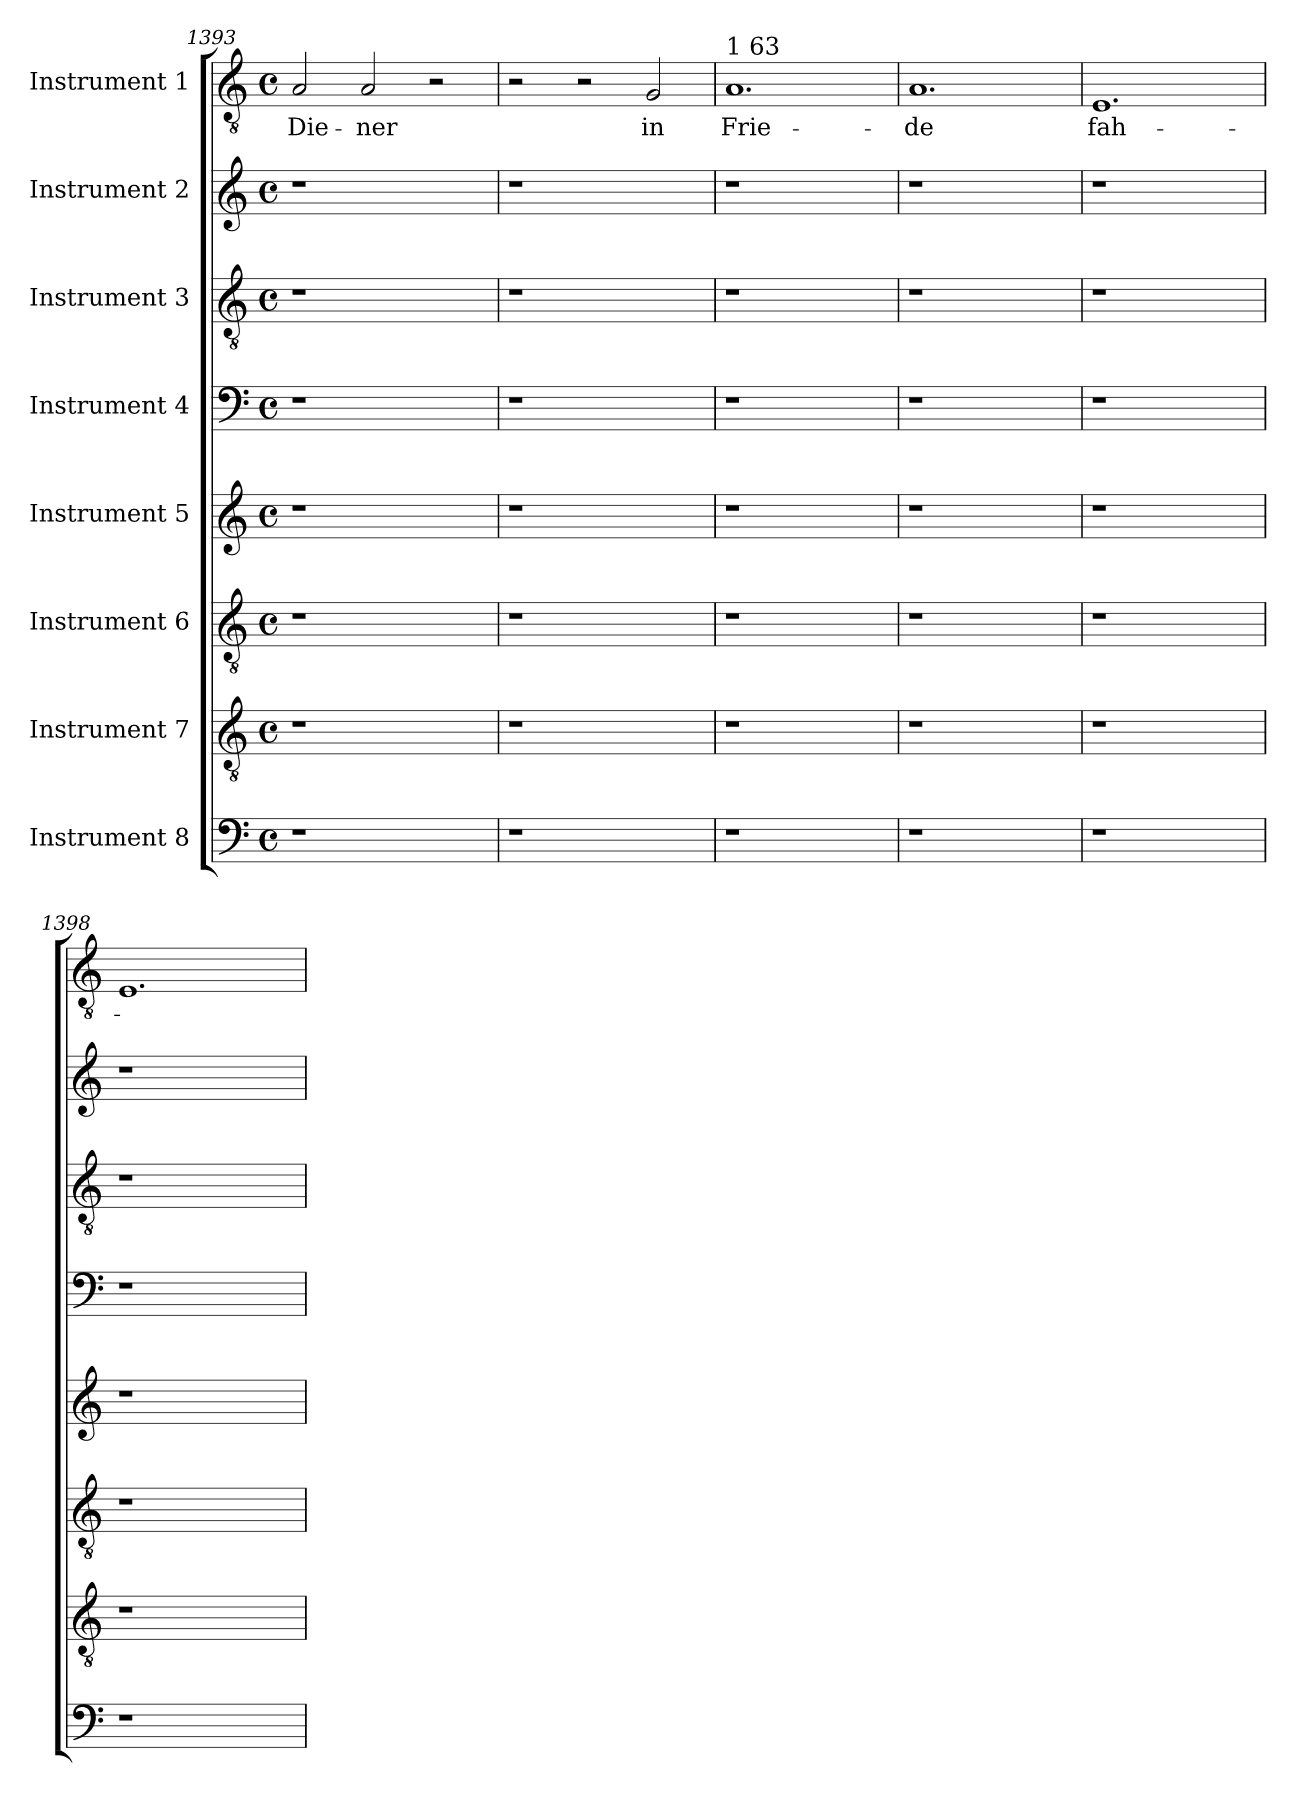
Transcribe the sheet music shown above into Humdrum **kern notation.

**kern	**kern	**kern	**kern	**kern	**kern	**kern	**kern	**text
*part8	*part7	*part6	*part5	*part4	*part3	*part2	*part1	*part1
*staff8	*staff7	*staff6	*staff5	*staff4	*staff3	*staff2	*staff1	*staff1
*I"Instrument 8	*I"Instrument 7	*I"Instrument 6	*I"Instrument 5	*I"Instrument 4	*I"Instrument 3	*I"Instrument 2	*I"Instrument 1	*
*clefF4	*clefGv2	*clefGv2	*clefG2	*clefF4	*clefGv2	*clefG2	*clefGv2	*
*M4/4	*M4/4	*M4/4	*M4/4	*M4/4	*M4/4	*M4/4	*M4/4	*
*met(c)	*met(c)	*met(c)	*met(c)	*met(c)	*met(c)	*met(c)	*met(c)	*
=1393	=1393	=1393	=1393	=1393	=1393	=1393	=1393	=1393
!	!	!	!	!	!	!	!	!LO:LY:b:cj
1r	1r	1r	1r	1r	1r	1r	2A/	Die-
!	!	!	!	!	!	!	!	!LO:LY:b:cj
.	.	.	.	.	.	.	2A/	-ner
2ryy	2ryy	2ryy	2ryy	2ryy	2ryy	2ryy	2r	.
=1394	=1394	=1394	=1394	=1394	=1394	=1394	=1394	=1394
1r	1r	1r	1r	1r	1r	1r	2r	.
.	.	.	.	.	.	.	2r	.
!	!	!	!	!	!	!	!	!LO:LY:b:cj
2ryy	2ryy	2ryy	2ryy	2ryy	2ryy	2ryy	2G/	in
!!LO:LB:g=z
=1395	=1395	=1395	=1395	=1395	=1395	=1395	=1395	=1395
!	!	!	!	!	!	!	!LO:TX:a:t=1 63	!
!	!	!	!	!	!	!	!	!LO:LY:b:cj
1r	1r	1r	1r	1r	1r	1r	1.A	Frie-
2ryy	2ryy	2ryy	2ryy	2ryy	2ryy	2ryy	.	.
=1396	=1396	=1396	=1396	=1396	=1396	=1396	=1396	=1396
!	!	!	!	!	!	!	!	!LO:LY:b:cj
1r	1r	1r	1r	1r	1r	1r	1.A	-de
2ryy	2ryy	2ryy	2ryy	2ryy	2ryy	2ryy	.	.
=1397	=1397	=1397	=1397	=1397	=1397	=1397	=1397	=1397
!	!	!	!	!	!	!	!	!LO:LY:b:cj
1r	1r	1r	1r	1r	1r	1r	1.E	fah-
2ryy	2ryy	2ryy	2ryy	2ryy	2ryy	2ryy	.	.
=1398	=1398	=1398	=1398	=1398	=1398	=1398	=1398	=1398
1r	1r	1r	1r	1r	1r	1r	1.E	.
2ryy	2ryy	2ryy	2ryy	2ryy	2ryy	2ryy	.	.
=	=	=	=	=	=	=	=	=
*-	*-	*-	*-	*-	*-	*-	*-	*-
